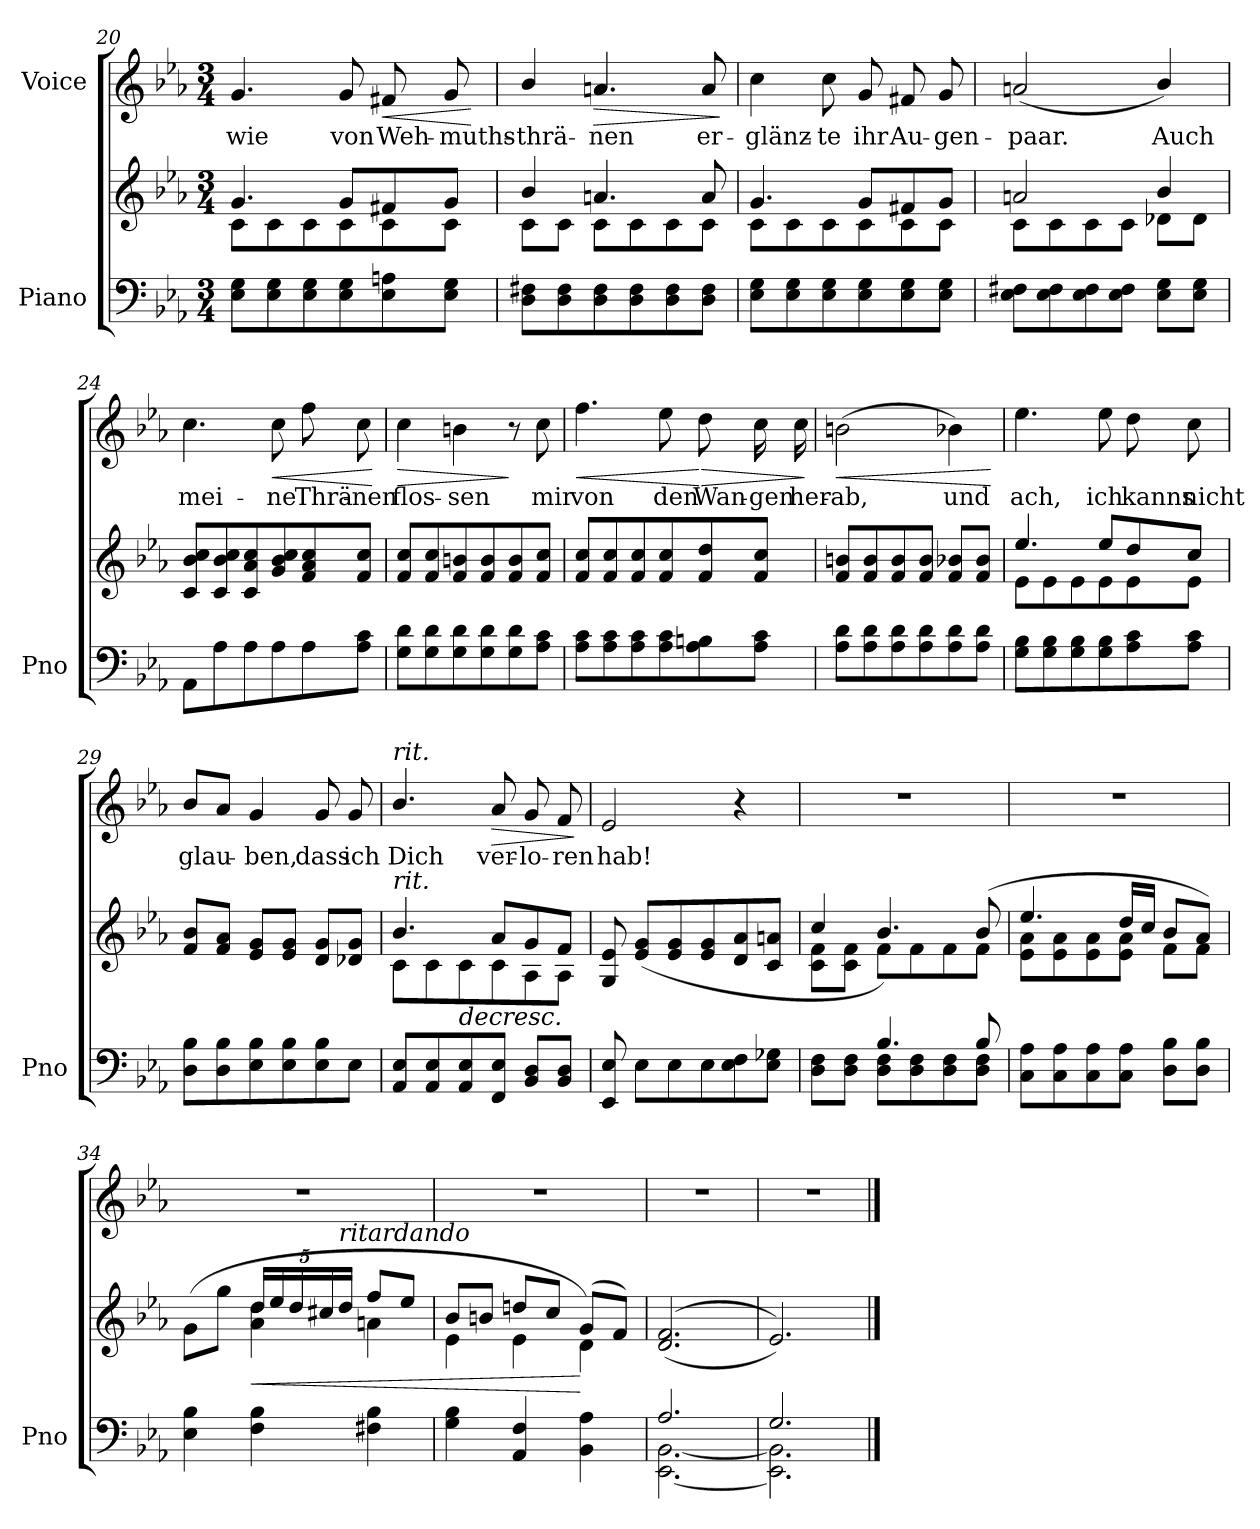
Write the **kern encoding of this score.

**kern	**kern	**dynam	**kern	**text	**dynam
*part2	*part2	*part2	*part1	*part1	*part1
*staff3	*staff2	*staff2/3	*staff1	*staff1	*staff1
*I"Piano	*	*	*I"Voice	*	*
*I'Pno	*	*	*	*	*
*clefF4	*clefG2	*	*clefG2	*	*
*k[b-e-a-]	*k[b-e-a-]	*	*k[b-e-a-]	*	*
*M3/4	*M3/4	*	*M3/4	*	*
=20	=20	=20	=20	=20	=20
*	*^	*	*	*	*
8E-\ 8G\L	4.g/	8c\L	.	4.g/	wie	.
8E-\ 8G\	.	8c\	.	.	.	.
8E-\ 8G\	.	8c\	.	.	.	.
8E-\ 8G\	8g/L	8c\	.	8g/	von	.
!	!	!	!	!	!	!LO:HP:b
8E-\ 8An\	8f#X/	8c\	.	8f#X/	Weh-	<
8E-\ 8G\J	8g/J	8c\J	.	8g/	-muths-	.
*	*v	*v	*	*	*	*
.	.	.	.	.	[
=21	=21	=21	=21	=21	=21
*	*^	*	*	*	*
8D\ 8F#X\L	4b-/	8c\L	.	4b-/	-thrä-	.
8D\ 8F#\	.	8c\J	.	.	.	.
!	!	!	!	!	!	!LO:HP:b
8D\ 8F#\	4.an/	8c\L	.	4.an/	-nen	>
8D\ 8F#\	.	8c\	.	.	.	.
8D\ 8F#\	.	8c\	.	.	.	.
8D\ 8F#\J	8a/	8c\J	.	8a/	er-	.
*	*v	*v	*	*	*	*
.	.	.	.	.	]
=22	=22	=22	=22	=22	=22
*	*^	*	*	*	*
8E-\ 8G\L	4.g/	8c\L	.	4cc\	-glänz-	.
8E-\ 8G\	.	8c\	.	.	.	.
8E-\ 8G\	.	8c\	.	8cc\	-te	.
8E-\ 8G\	8g/L	8c\	.	8g/	ihr	.
8E-\ 8G\	8f#X/	8c\	.	8f#X/	Au-	.
8E-\ 8G\J	8g/J	8c\J	.	8g/	-gen-	.
=23	=23	=23	=23	=23	=23	=23
8E-\ 8F#X\L	2an/	8c\L	.	(2an/	-paar.	.
8E-\ 8F#\	.	8c\	.	.	.	.
8E-\ 8F#\	.	8c\	.	.	.	.
8E-\ 8F#\J	.	8c\J	.	.	.	.
8E-\ 8G\L	4b-/	8d-X\L	.	4b-/)	Auch	.
8E-\ 8G\J	.	8d-\J	.	.	.	.
*	*v	*v	*	*	*	*
=24	=24	=24	=24	=24	=24
8AA-\L	8c/ 8b-/ 8cc/L	.	4.cc\	mei-	.
8A-\	8c/ 8b-/ 8cc/	.	.	.	.
8A-\	8c/ 8a-/ 8cc/	.	.	.	.
!	!	!	!	!	!LO:HP:b
8A-\	8g/ 8b-/ 8cc/	.	8cc\	-ne	<
8A-\	8f/ 8a-/ 8cc/	.	8ff\	Thrä-	.
8A-\ 8c\J	8f/ 8cc/J	.	8cc\	-nen	.
.	.	.	.	.	[
=25	=25	=25	=25	=25	=25
!	!	!	!	!	!LO:HP:b
8G\ 8d\L	8f/ 8cc/L	.	4cc\	flos-	>
8G\ 8d\	8f/ 8cc/	.	.	.	.
8G\ 8d\	8f/ 8bn/	.	4bn\	-sen	.
8G\ 8d\	8f/ 8b/	.	.	.	.
8G\ 8d\	8f/ 8b/	.	8r	.	]
8A-\ 8c\J	8f/ 8cc/J	.	8cc\	mir	.
=26	=26	=26	=26	=26	=26
!	!	!	!	!	!LO:HP:b
8A-\ 8c\L	8f/ 8cc/L	.	4.ff\	von	<
8A-\ 8c\	8f/ 8cc/	.	.	.	.
8A-\ 8c\	8f/ 8cc/	.	.	.	.
8A-\ 8c\	8f/ 8cc/	.	8ee-\	den	.
!	!	!	!	!	!LO:HP:n=1:b
8A-\ 8Bn\	8f/ 8dd/	.	8dd\	Wan-	[ >
8A-\ 8c\J	8f/ 8cc/J	.	16cc\	-gen	.
.	.	.	16cc\	her-	.
.	.	.	.	.	]
=27	=27	=27	=27	=27	=27
!	!	!	!	!	!LO:HP:b
8A-\ 8d\L	8f/ 8bn/L	.	(2bn\	-ab,	<
8A-\ 8d\	8f/ 8b/	.	.	.	.
8A-\ 8d\	8f/ 8b/	.	.	.	.
8A-\ 8d\	8f/ 8b/J	.	.	.	.
8A-\ 8d\	8f/ 8b-X/L	.	4b-X\)	und	.
8A-\ 8d\J	8f/ 8b-/J	.	.	.	.
.	.	.	.	.	[
=28	=28	=28	=28	=28	=28
*	*^	*	*	*	*
8G\ 8B-\L	4.ee-/	8e-\L	.	4.ee-\	ach,	.
8G\ 8B-\	.	8e-\	.	.	.	.
8G\ 8B-\	.	8e-\	.	.	.	.
8G\ 8B-\	8ee-/L	8e-\	.	8ee-\	ich	.
8A-\ 8c\	8dd/	8e-\	.	8dd\	kanns	.
8A-\ 8c\J	8cc/J	8e-\J	.	8cc\	nicht	.
*	*v	*v	*	*	*	*
=29	=29	=29	=29	=29	=29
8D\ 8B-\L	8f/ 8b-/L	.	8b-/L	glau-	.
8D\ 8B-\	8f/ 8a-/J	.	8a-/J	.	.
8E-\ 8B-\	8e-/ 8g/L	.	4g/	-ben,	.
8E-\ 8B-\	8e-/ 8g/J	.	.	.	.
8E-\ 8B-\	8d/ 8g/L	.	8g/	dass	.
8E-\J	8d-X/ 8g/J	.	8g/	ich	.
=30	=30	=30	=30	=30	=30
*	*^	*	*	*	*
!	!	!	!	!LO:TX:i:t=rit.	!	!
!	!LO:TX:i:t=rit.	!	!	!	!	!
8AA-/ 8E-/L	4.b-/	8c\L	.	4.b-/	Dich	.
8AA-/ 8E-/	.	8c\	.	.	.	.
!	!	!	!LO:HP:b	!	!	!
8AA-/ 8E-/	.	8c\	>	.	.	.
!	!	!	!	!	!	!LO:HP:b
8FF/ 8E-/J	8a-/L	8c\	.	8a-/	ver-	>
8BB-/ 8D/L	8g/	8A-\	.	8g/	-lo-	.
8BB-/ 8D/J	8f/J	8A-\J	.	8f/	-ren	.
*	*v	*v	*	*	*	*
.	.	.	.	.	]
=31	=31	=31	=31	=31	=31
8EE-/ 8E-/	8G/ 8e-/	.	2e-/	hab!	.
8E-\L	(8e-/ 8g/L	.	.	.	.
8E-\	8e-/ 8g/	.	.	.	.
8E-\	8e-/ 8g/	.	.	.	.
8E-\ 8F\	8d/ 8a-/	.	4r	.	.
8E-\ 8G-X\J	8c/ 8an/J	.	.	.	.
=32	=32	=32	=32	=32	=32
*^	*^	*	*	*	*
4ryy	8D\ 8F\L	4cc/	8c\ 8f\L	.	2.r	.	.
.	8D\ 8F\J	.	8c\ 8f\J	.	.	.	.
4.B-/	8D\ 8F\L	4.b-/)	8f\L	.	.	.	.
.	8D\ 8F\	.	8f\	.	.	.	.
.	8D\ 8F\	.	8f\	.	.	.	.
8B-/	8D\ 8F\J	(8b-/	8f\J	.	.	.	.
*v	*v	*	*	*	*	*	*
=33	=33	=33	=33	=33	=33	=33
8C\ 8A-\L	4.ee-/	8e-\ 8a-\L	.	2.r	.	.
8C\ 8A-\	.	8e-\ 8a-\	.	.	.	.
8C\ 8A-\	.	8e-\ 8a-\	.	.	.	.
8C\ 8A-\J	16dd/LL	8e-\ 8a-\J	.	.	.	.
.	16cc/JJ	.	.	.	.	.
8D\ 8B-\L	8b-/L	8f\L	.	.	.	.
8D\ 8B-\J	8a-/J)	8f\J	.	.	.	.
=34	=34	=34	=34	=34	=34	=34
4E-\ 4B-\	4ryy	(8g\L	.	2.r	.	.
.	.	8gg\J	.	.	.	.
*	*Xbrackettup	*	*	*	*	*
!	!	!	!LO:HP:b	!	!	!
4F\ 4B-\	20dd/LL	4a-\ 4dd\	<	.	.	.
.	20ee-/	.	.	.	.	.
.	20dd/	.	.	.	.	.
.	20cc#X/	.	.	.	.	.
!	!LO:TX:i:t=ritardando	!	!	!	!	!
.	20dd/JJ	.	.	.	.	.
4F#X\ 4B-\	8ff/L	4an\	]	.	.	.
.	8ee-/J	.	.	.	.	.
=35	=35	=35	=35	=35	=35	=35
4G\ 4B-\	8b-/L	4e-\	.	2.r	.	.
.	8bn/J	.	.	.	.	.
4AA-/ 4F/	8ddn/L	4e-\	.	.	.	.
.	8cc/J	.	.	.	.	.
4BB-\ 4A-\	(8g/L	4d\)	[	.	.	.
.	8f/J)	.	.	.	.	.
*	*v	*v	*	*	*	*
=36	=36	=36	=36	=36	=36
*^	*	*	*	*	*
2.A-/	[2.EE-\ [2.BB-\	((2.d/ 2.f/	.	2.r	.	.
=37	=37	=37	=37	=37	=37	=37
2.G/	2.EE-\] 2.BB-\]	2.e-/))	.	2.r	.	.
*v	*v	*	*	*	*	*
==	==	==	==	==	==
*-	*-	*-	*-	*-	*-
